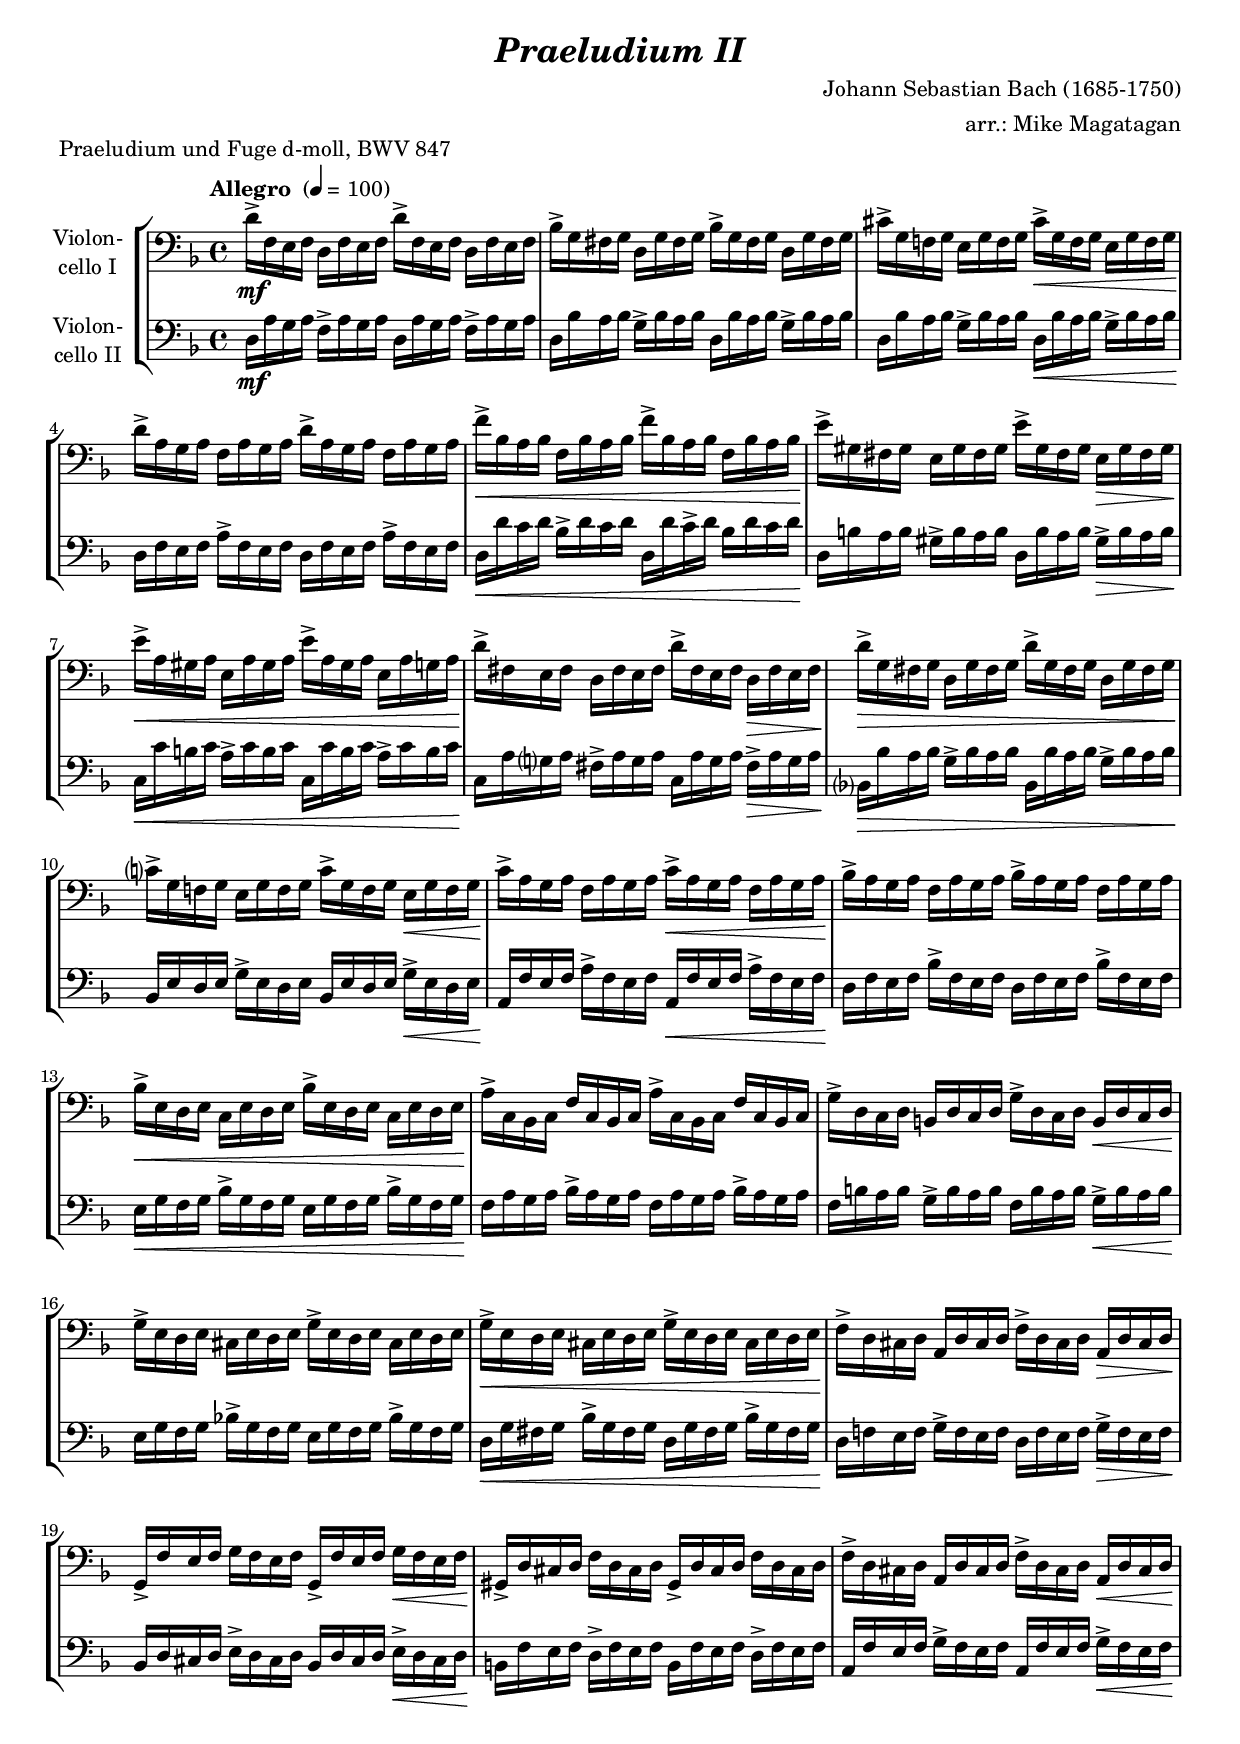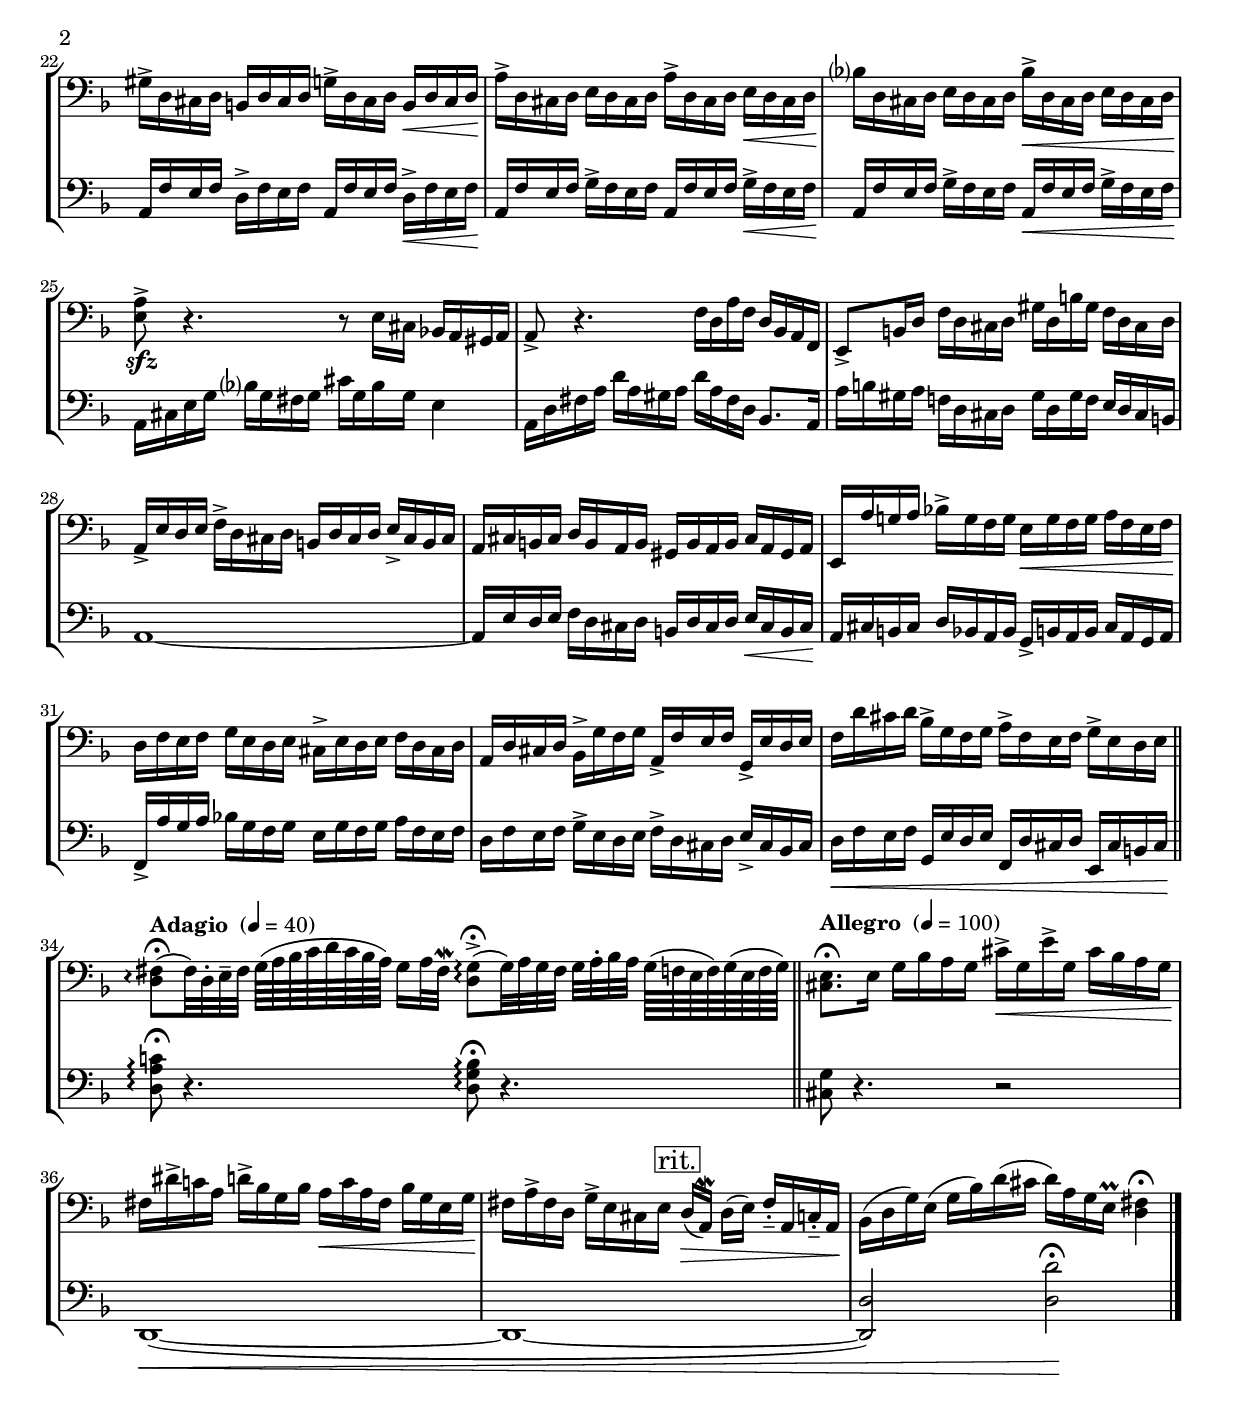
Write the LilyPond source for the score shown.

\version "2.18.2"
\include "deutsch.ly"
  
#(set-global-staff-size 18.78)

\header {
  title     = \markup \bold \italic "Praeludium II"
  composer  = "Johann Sebastian Bach (1685-1750)"
  arranger  = "arr.: Mike Magatagan"
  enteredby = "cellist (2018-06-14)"
  piece     = "Praeludium und Fuge d-moll, BWV 847"
}

voiceconsts = {
  \key d \minor
  \time 4/4
  \clef "bass"
%  \numericTimeSignature
  \compressFullBarRests
  % Set default beaming for all staves
% \set Timing.beamExceptions = #'()
% \set Timing.baseMoment     = #(ly:make-moment 1 4)
% \set Timing.beatStructure  = #'(1 1 1)  
}

micl = "clarinet"
mifl = "flute"
miob = "oboe"
mifh = "french horn"
misx = "tenor sax"
mist = "string ensemble 1"
miba = "cello"

introa = { \tempo "Allegro " 4=100 }
introb = { \tempo "Adagio "  4=40 }
introc = { \tempo "Allegro " 4=100 }

rit = \mark \markup \box "rit."

va = \relative c' {
  \voiceconsts

  \introa
  d16->\mf f, e f d f e f d'-> f, e f d f e f
  b-> g fis g d g fis g b-> g fis g d g fis g

  cis-> g f! g e g f g cis->\< g f g e g f g\!
  d'-> a g a f a g a d-> a g a f a g a

  f'->\< b, a b f b a b f'-> b, a b f b a b\!
  e-> gis, fis gis e gis fis gis e'-> gis, fis gis e\> gis fis gis\!

  e'->\< a, gis a e a gis a e'-> a, gis a e a g a\!
  d-> fis, e fis d fis e fis d'-> fis, e fis d\> fis e fis\!

  d'->\> g, fis g d g fis g d'-> g, fis g d g fis g\!
  c?-> g f! g e g f g c-> g f g e\< g f g\!

  c-> a g a f a g a c->\< a g a f a g a\!
  b-> a g a f a g a b-> a g a f a g a

  b->\< e, d e c e d e b'-> e, d e c e d e\!
  a-> c, b c f c b c a'-> c, b c f c b c

  g'-> d c d h d c d g-> d c d h\< d c d\!
  g-> e d e cis e d e g-> e d e cis e d e

  g->\< e d e cis e d e g-> e d e cis e d e\!
  f-> d cis d a d cis d f-> d cis d a\> d cis d\!

  g,-> f' e f g f e f g,-> f' e f g\< f e f\!
  gis,-> d' cis d f d cis d gis,-> d' cis d f d cis d

  f-> d cis d a d cis d f-> d cis d a\< d cis d\!
  gis-> d cis d h d cis d g-> d cis d h\< d cis d\!

  a'-> d, cis d e d cis d a'-> d, cis d e\< d cis d\!
  b'? d, cis d e d cis d b'->\< d, cis d e d cis d\!

  <e a>8->\sfz r4. r8 e16 cis b! a gis a
  a8-> r4. f'16 d a' f d b a f

  e8-> h'16 d f d cis d gis d h'! gis f d cis d
  a-> e' d e f-> d cis d h d cis d e-> cis h cis

  a cis h cis d h a h gis h a h cis a gis a
  e a' g! a b!-> g f g e\< g f g a f e f\!

  d f e f g e d e cis-> e d e f d cis d
  a d cis d b-> g' f g a,-> f' e f g,-> e' d e

  f d' cis d b-> g f g a-> f e f g-> e d e \bar "||"

  \introb
  <d fis>8(\arpeggio\fermata fis32) d-. e-- fis g64( a b c d c b a) g16[ a32 fis]\mordent <d g>8(->\arpeggio\fermata g32) a g fis g[ a-. b a] g64(f e f) g( e f g) \bar "||"
  \introc
  <cis, e>8.\fermata e16 g b a g cis->\< g e'-> g, cis b a g\!
  fis dis'-> c! a d-> b g b a\< c a fis b g e g\!

  fis a-> fis d g-> e cis e \rit d(\> a)\mordent d[( e)] fis---. a, c---. a\!
  b( d g) e( g b) d( cis d) a g e\prall <d fis>4\fermata \bar "|."
}

vb = \relative c {
  \voiceconsts

  \introa
  d16\mf a' g a f-> a g a d, a' g a f-> a g a
  d, b' a b g-> b a b d, b' a b g-> b a b

  d, b' a b g-> b a b d,\< b' a b g-> b a b\!
  d, f e f a-> f e f d f e f a-> f e f

  d\< d' c d b-> d c d  d, d' c-> d b d c d\!
  d, h' a h gis-> h a h d, h' a h gis->\> h a h\!

  c,\< c' h c a-> c h c c, c' h c a-> c h c\!
  c, a' g? a fis-> a g a c, a' g a fis->\> a g a\!

  b,?\> b' a b g-> b a b b, b' a b g-> b a b\!
  b, e d e g-> e d e b e d e g->\< e d e\!

  a, f' e f a-> f e f a,\< f' e f a-> f e f\!
  d f e f b-> f e f d f e f b-> f e f

  e\< g f g b-> g f g e g f g b-> g f g\!
  f a g a b-> a g a f a g a b-> a g a

  f h a h g-> h a h f h a h g->\< h a h\!
  e, g f g b!-> g f g e g f g b-> g f g

  d\< g fis g b-> g fis g d g fis g b-> g fis g\!
  d f! e f g-> f e f d f e f g->\> f e f\!

  b, d cis d e-> d cis d b d cis d e->\< d cis d\!
  h f' e f d-> f e f h, f' e f d-> f e f

  a, f' e f g-> f e f a, f' e f g->\< f e f\!
  a, f' e f d-> f e f a, f' e f d->\< f e f\!

  a, f' e f g-> f e f a, f' e f g->\< f e f\!
  a, f' e f g-> f e f a,\< f' e f g-> f e f\!

  a, cis e g b? g fis g cis g b g e4
  a,16 d fis a d a gis a d a fis d b8. a16

  a' h gis a f! d cis d gis d gis f e d cis h
  a1~

  a16 e' d e f d cis d h d cis d e\< cis h cis\!
  a cis h cis d b a b g-> h a h cis a g a

  f-> a' g a b! g f g e g f g a f e f
  d f e f g-> e d e f-> d cis d e-> cis b cis

  d\< f e f g, e' d e f, d' cis d e, cis' h cis\! \bar "||"

  \introb
  <d a' c!>8\arpeggio\fermata r4. <d g b>8\arpeggio\fermata r4. \bar "||"

  \introc
  <cis g'>8 r4. r2
  d,1(~\<
  d~

  <d d'>2) <d' d'>\!\fermata \bar "|."
}


music = \new StaffGroup <<
      \new Staff {
	\set Staff.midiInstrument = \miba
	\set Staff.instrumentName = \markup \center-column { "Violon-" "cello I" }
	\transpose d d { \va }
      }

      \new Staff {
	\set Staff.midiInstrument = \miba
	\set Staff.instrumentName = \markup \center-column { "Violon-" "cello II" }
	\transpose d d { \vb }
      }
>>

\book {
  \score {
    \music
    \layout {}
  }

  \score {
    \unfoldRepeats \music

    \midi {
      \context {
        \Score
      }
    }
  }
}
